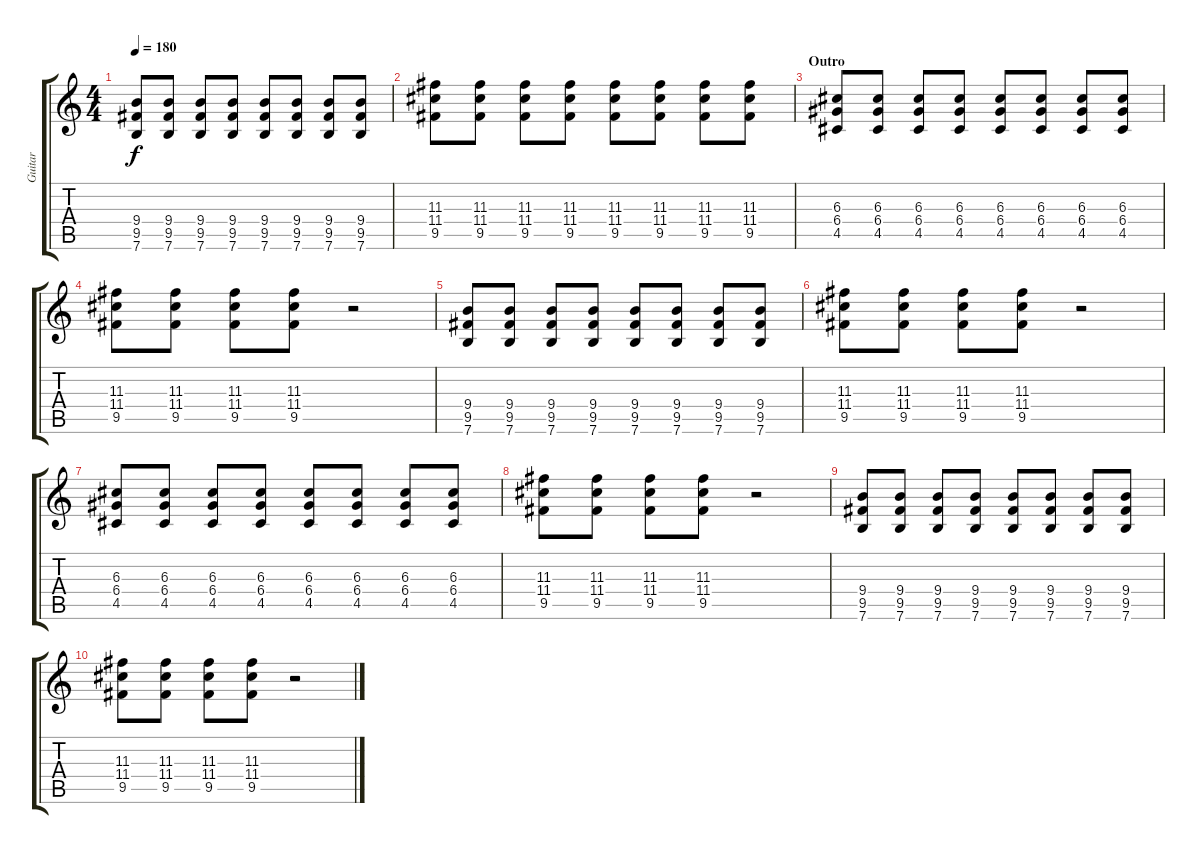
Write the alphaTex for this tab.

\track ("Guitar" "Guitar") {instrument distortionguitar}
\staff {score tabs}
\tuning (E4 B3 G3 D3 A2 E2) {hide}
\ts (4 4)
\tempo 180
\clef g2
\ks c
(9.4 9.5 7.6).8{dy f} (9.4 9.5 7.6).8 (9.4 9.5 7.6).8 (9.4 9.5 7.6).8 (9.4 9.5 7.6).8 (9.4 9.5 7.6).8 (9.4 9.5 7.6).8 (9.4 9.5 7.6).8 |
(11.3 11.4 9.5).8 (11.3 11.4 9.5).8 (11.3 11.4 9.5).8 (11.3 11.4 9.5).8 (11.3 11.4 9.5).8 (11.3 11.4 9.5).8 (11.3 11.4 9.5).8 (11.3 11.4 9.5).8 |
\section ("" "Outro")
(6.3 6.4 4.5).8 (6.3 6.4 4.5).8 (6.3 6.4 4.5).8 (6.3 6.4 4.5).8 (6.3 6.4 4.5).8 (6.3 6.4 4.5).8 (6.3 6.4 4.5).8 (6.3 6.4 4.5).8 |
(11.3 11.4 9.5).8 (11.3 11.4 9.5).8 (11.3 11.4 9.5).8 (11.3 11.4 9.5).8 r.2 |
(9.4 9.5 7.6).8 (9.4 9.5 7.6).8 (9.4 9.5 7.6).8 (9.4 9.5 7.6).8 (9.4 9.5 7.6).8 (9.4 9.5 7.6).8 (9.4 9.5 7.6).8 (9.4 9.5 7.6).8 |
(11.3 11.4 9.5).8 (11.3 11.4 9.5).8 (11.3 11.4 9.5).8 (11.3 11.4 9.5).8 r.2 |
(6.3 6.4 4.5).8 (6.3 6.4 4.5).8 (6.3 6.4 4.5).8 (6.3 6.4 4.5).8 (6.3 6.4 4.5).8 (6.3 6.4 4.5).8 (6.3 6.4 4.5).8 (6.3 6.4 4.5).8 |
(11.3 11.4 9.5).8 (11.3 11.4 9.5).8 (11.3 11.4 9.5).8 (11.3 11.4 9.5).8 r.2 |
(9.4 9.5 7.6).8 (9.4 9.5 7.6).8 (9.4 9.5 7.6).8 (9.4 9.5 7.6).8 (9.4 9.5 7.6).8 (9.4 9.5 7.6).8 (9.4 9.5 7.6).8 (9.4 9.5 7.6).8 |
(11.3 11.4 9.5).8 (11.3 11.4 9.5).8 (11.3 11.4 9.5).8 (11.3 11.4 9.5).8 r.2
